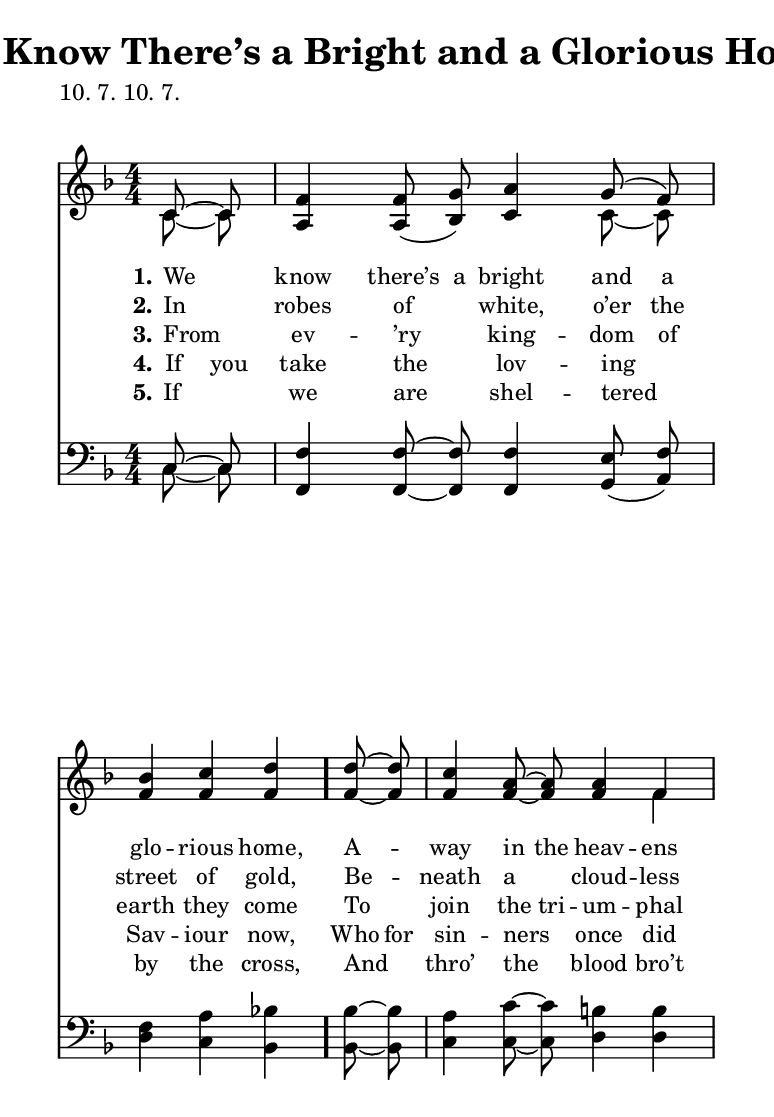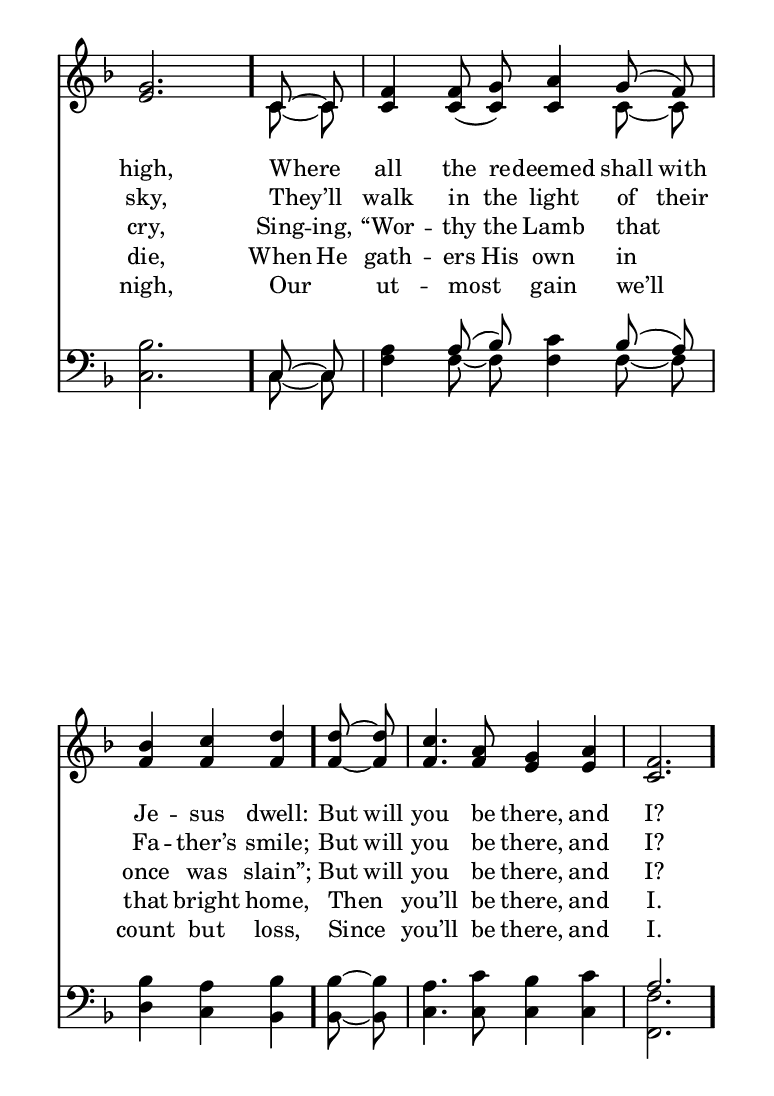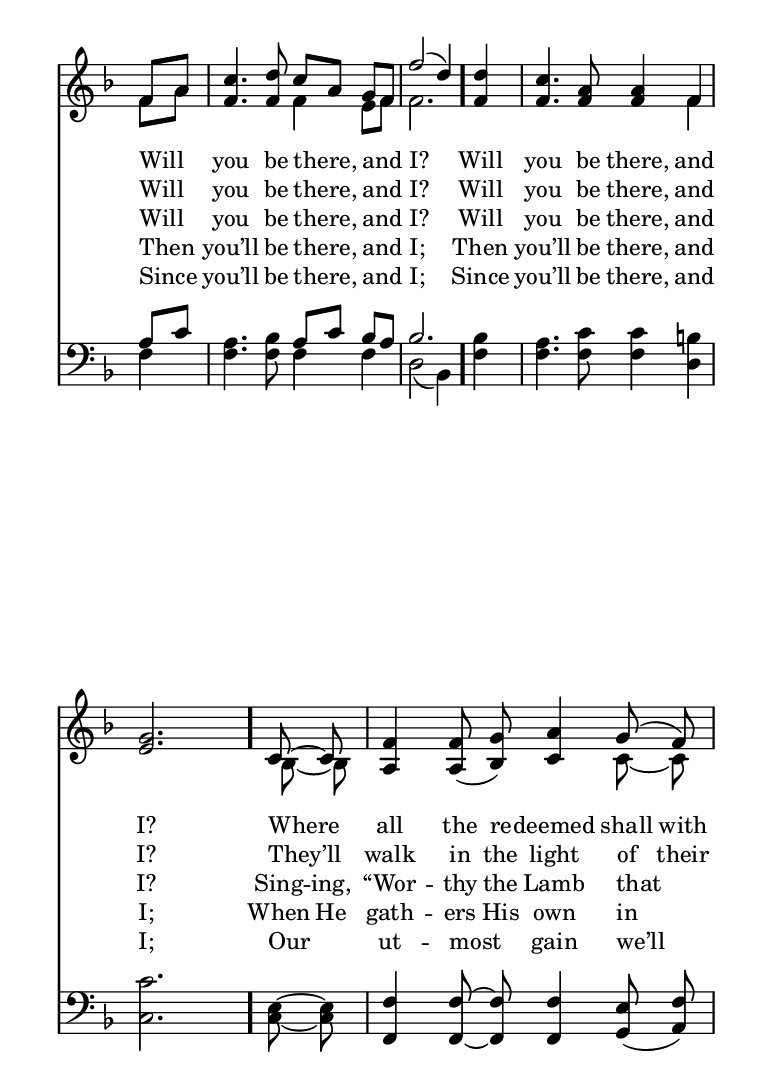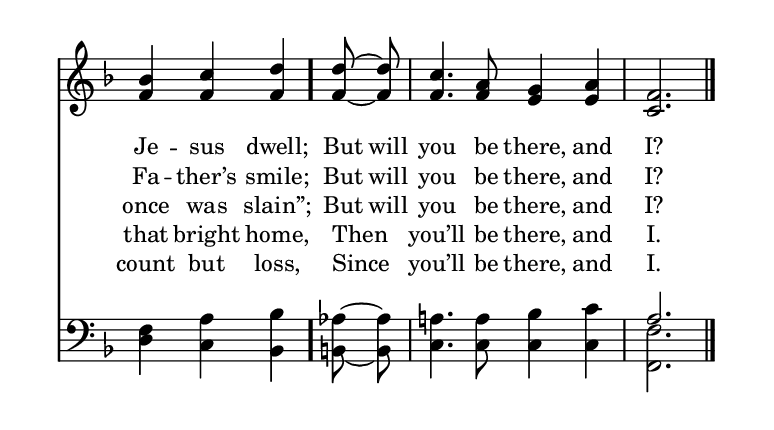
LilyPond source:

\include "common/global.ily"
\paper {
  \include "common/paper.ily"
}

\header{
  %gospel
  hymnnumber = "54"
  title = "We Know There’s a Bright and a Glorious Home"
  markuptitle = \markup \center-column { "We Know There’s a Bright and" "a Glorious Home" \vspace #0.5 }
  tunename = ""
  meter = "10. 7. 10. 7."
  poet = ""
  composer = ""
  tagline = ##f
}

% for fermata in MIDI
ta = { \tempo 4=80 }
tb = { \tempo 4=40 }

patternAA = { c8 ~ c8 | c4 c8( c8) c4 c8( c8) | c4 c4 c4 }
patternAB = { c8 ~ c8 | c4 c8( c8) c4 c8 ~ c8 | c4 c4 c4 }
patternAC = { c8 ~ c8 | c4 c8 ~ c8 c4 c8( c8) | c4 c4 c4 }
patternAD = { c8 ~ c8 | c4 c8 ~ c8 c4 c8 ~ c8 | c4 c4 c4 }

patternBA = { c8 ~ c8 | c4 c8 ~ c8 c4 c4 | c2. }
patternBB = { c8 ~ c8 | c4. c8 c4 c4 | c2. }
patternBC = { c4      | c4. c8 c4 c4 | c2. }

patternCA = { c8[ c8] | c4. c8 c8[ c8] c8[ c8] | c2( c4) }
patternCB = { c8[ c8] | c4. c8 c4      c8[ c8] | c2.     }
patternCC = { c8[ c8] | c4. c8 c8[ c8] c8[ c8] | c2.     }
patternCD = { c4      | c4. c8 c4      c4      | c2( c4) }

global = {
  \include "common/overrides.ily"
  \override Staff.TimeSignature.style = #'numbered
  \time 4/4
  \override Score.MetronomeMark.transparent = ##t % hide all fermata changes too
  \ta
  \key f \major
  \partial 4
  \autoBeamOff
}

notesSoprano = {
\global
\relative c' {

  \changePitch \patternAA { c c | f f g a g f | bes c d }
  \changePitch \patternBA { d d | c a a a f | g }
  \changePitch \patternAA { c, c | f f g a g f | bes c d }
  \changePitch \patternBB { d d | c a g a | f }

  \changePitch \patternCA { f a | c d c a g f | f' d }
  \changePitch \patternBC { d | c a a f | g }
  \changePitch \patternAA { c, c | f f g a g f | bes c d }
  \changePitch \patternBB { d d | c a g a | f }

  \bar "|."

}
}

notesAlto = {
\global
\relative e' {

  \changePitch \patternAB { c c | a a bes c c c | f f f }
  \changePitch \patternBA { f f | f f f f f | e }
  \changePitch \patternAB { c c | c c c c c c | f f f }
  \changePitch \patternBB { f f | f f e e | c }

  \changePitch \patternCB { f a | f f f e f | f }
  \changePitch \patternBC { f | f f f f | e }
  \changePitch \patternAB { bes bes | a a bes c c c | f f f }
  \changePitch \patternBB { f f | f f e e | c }

}
}

notesTenor = {
\global
\relative a, {

  \changePitch \patternAC { c c | f f f f e f | f a bes! }
  \changePitch \patternBA { bes bes | a c c b b | bes } \eogbreak
  \changePitch \patternAA { c, c | a' a bes c bes a | bes a bes }
  \changePitch \patternBB { bes bes | a c bes c | a } \eogbreak

  \changePitch \patternCC { a c | a bes a c bes a | bes }
  \changePitch \patternBC { bes | a c c b | c } \eogbreak
  \changePitch \patternAC { e, e | f f f f e f | f a bes }
  \changePitch \patternBB { aes aes | a! a bes c | a }

}
}

notesBass = {
\global
\relative f {

  \changePitch \patternAC { c c | f, f f f g a | d c bes }
  \changePitch \patternBA { bes bes | c c c d d | c }
  \changePitch \patternAD { c c | f f f f f f | d c bes }
  \changePitch \patternBB { bes bes | c c c c | < f f, >}

  \changePitch \patternCD { f | f f f f | d bes }
  \changePitch \patternBC { f' | f f f d | c }
  \changePitch \patternAC { c c | f, f f f g a | d c bes }
  \changePitch \patternBB { b b | c c c c | < f f, > }

}
}

wordsA = \lyricmode {
\set stanza = "1."

We know \mon there’s a \moff bright \mon and a \moff glo -- rious home, \bar "."
A -- way \mon in the \moff heav -- ens high, \bar "."
Where all \mon the re -- \moff deemed \mon shall \moff with Je -- sus dwell: \bar "."
\mon But will \moff you be there, and I? \bar "."
Will you be there, and I? \bar "."
Will you be there, and I? \bar "."
Where all \mon the re -- \moff deemed \mon shall \moff with Je -- sus dwell; \bar "."
\mon But will \moff you be there, and I? \bar "."

}

wordsB = \lyricmode {
\set stanza = "2."

In robes of white, \mon o’er the \moff street of gold,
Be -- neath a cloud -- less sky,
They’ll walk \mon in the light of their Fa -- ther’s smile; \moff
\mon But will \moff you be there, and I?
Will you be there, and I?
Will you be there, and I?
They’ll walk \mon in the light of their Fa -- ther’s smile; \moff
\mon But will \moff you be there, and I?

}

wordsC = \lyricmode {
\set stanza = "3."

From ev -- ’ry king -- \mon dom of \moff earth they come
To join \mon the tri -- \moff um -- phal cry,
\mon Sing -- ing, \moff “Wor -- \mon thy the \moff Lamb that once was slain”;
\mon But will \moff you be there, and I?
Will you be there, and I?
Will you be there, and I?
\mon Sing -- ing, \moff “Wor -- \mon thy the \moff Lamb that once was slain”;
\mon But will \moff you be there, and I?

}

wordsD = \lyricmode {
\set stanza = "4."

\mon If you \moff take the lov -- ing Sav -- iour now,
\mon Who for \moff sin -- ners once did die,
\mon When He gath -- ers His own \moff in that bright home,
Then you’ll be there, and I.
Then you’ll be there, and I;
Then you’ll be there, and I;
\mon When He gath -- ers His own \moff in that bright home,
Then you’ll be there, and I.

}

wordsE = \lyricmode {
\set stanza = "5."

If we are shel -- tered by the cross,
And thro’ the blood bro’t nigh,
Our ut -- most gain we’ll count but loss,
Since you’ll be there, and I.
Since you’ll be there, and I;
Since you’ll be there, and I;
Our ut -- most gain we’ll count but loss,
Since you’ll be there, and I.

}

\score {
  \context ChoirStaff <<
    \context Staff = upper <<
      \set Staff.autoBeaming = ##f
      \set ChoirStaff.systemStartDelimiter = #'SystemStartBar
      \set ChoirStaff.printPartCombineTexts = ##f
      \partcombine #'(2 . 9) \notesSoprano \notesAlto
      \context NullVoice = sopranos { \voiceOne << \notesSoprano >> }
      \context Lyrics = one   \lyricsto sopranos \wordsA
      \context Lyrics = two   \lyricsto sopranos \wordsB
      \context Lyrics = three \lyricsto sopranos \wordsC
      \context Lyrics = four  \lyricsto sopranos \wordsD
      \context Lyrics = five  \lyricsto sopranos \wordsE
    >>
    \context Staff = men <<
      \set Staff.autoBeaming = ##f
      \clef bass
      \set ChoirStaff.printPartCombineTexts = ##f
      \partcombine #'(2 . 9) \notesTenor \notesBass
    >>
  >>
  \layout {
    \include "common/layout.ily"
  }
  \midi{
    \include "common/midi.ily"
  }
}

\version "2.19.49"  % necessary for upgrading to future LilyPond versions.

% vi:set et ts=2 sw=2 ai nocindent syntax=lilypond:
